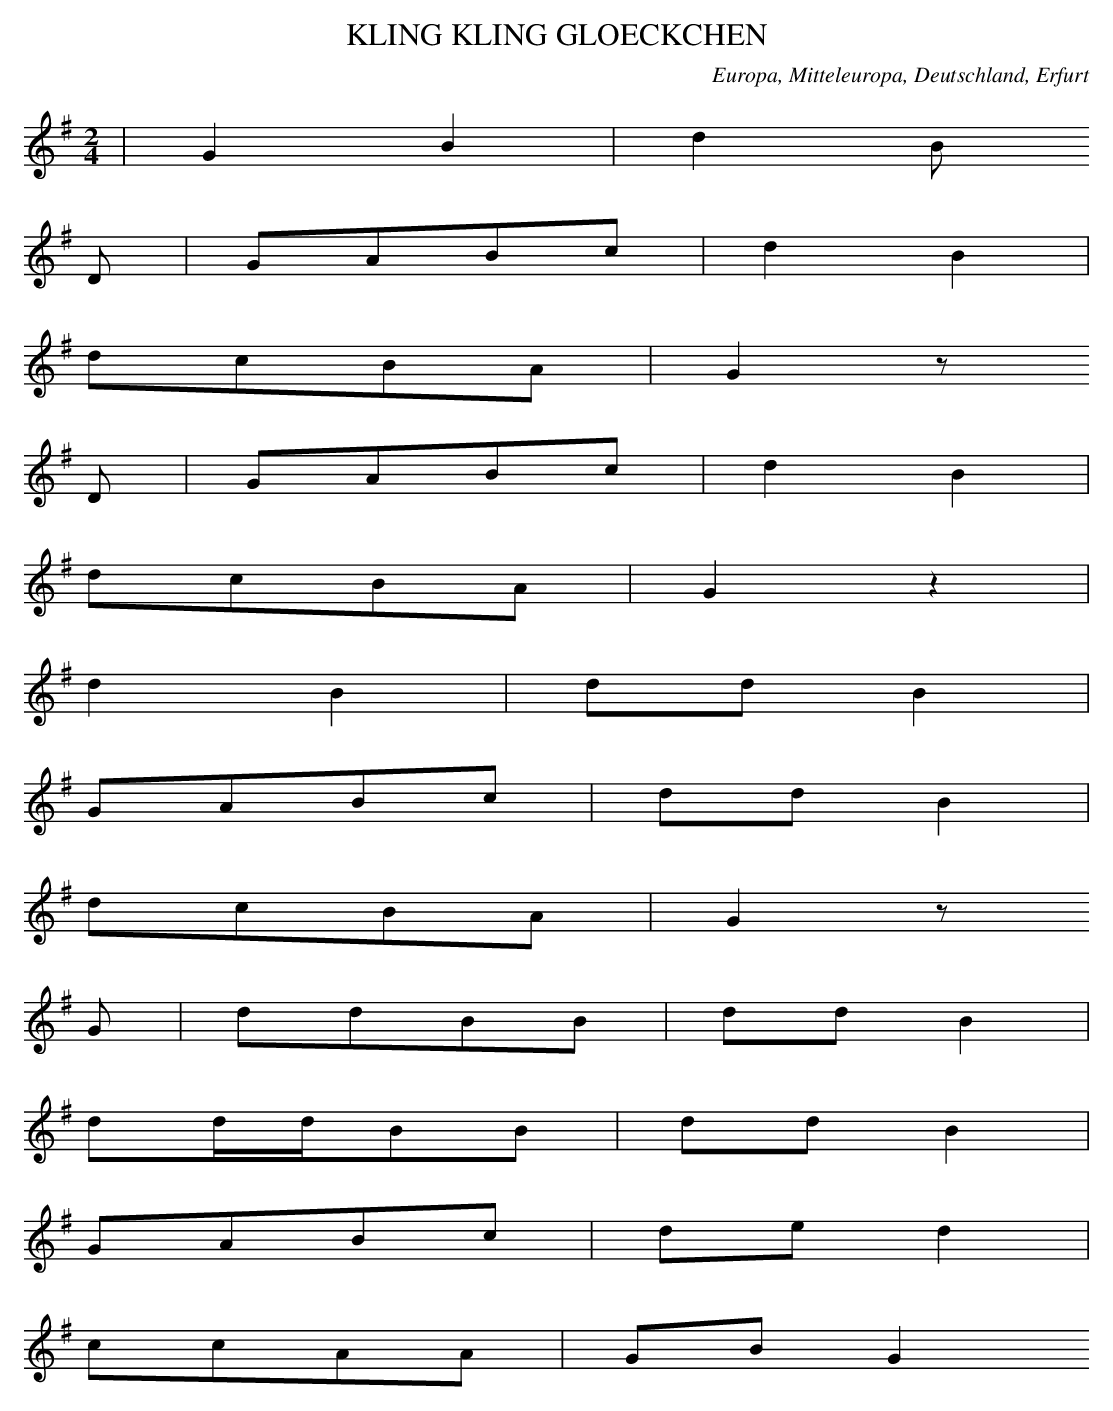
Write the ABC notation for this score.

X:1
T: KLING KLING GLOECKCHEN
O: Europa, Mitteleuropa, Deutschland, Erfurt
M: 2/4
L: 1/16
K: G
 | G4B4 | d4B2
D2 | G2A2B2c2 | d4B4 |
d2c2B2A2 | G4z2
D2 | G2A2B2c2 | d4B4 |
d2c2B2A2 | G4z4 |
d4B4 | d2d2B4 |
G2A2B2c2 | d2d2B4 |
d2c2B2A2 | G4z2
G2 | d2d2B2B2 | d2d2B4 |
d2ddB2B2 | d2d2B4 |
G2A2B2c2 | d2e2d4 |
c2c2A2A2 | G2B2G4
